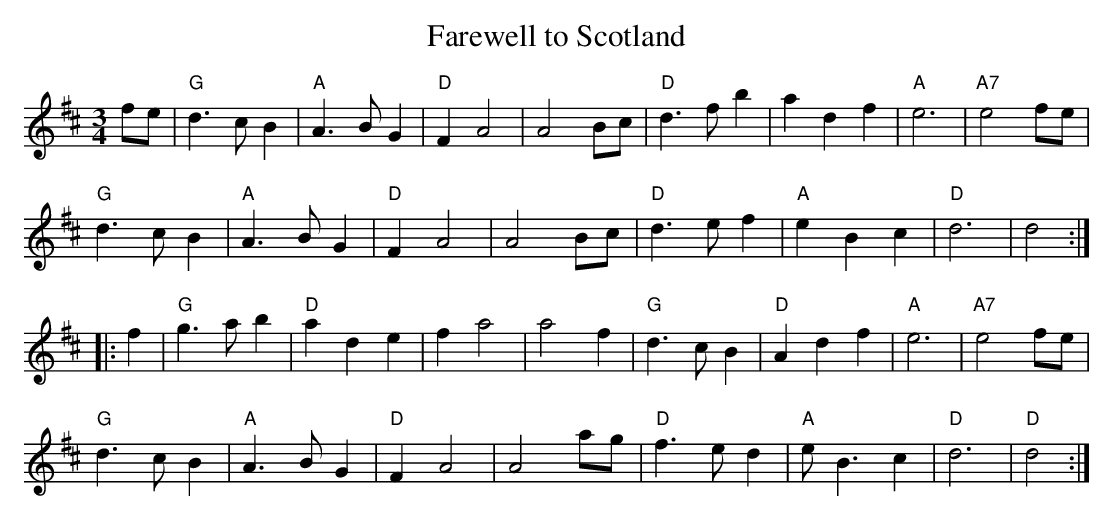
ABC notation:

X:1
T:Farewell to Scotland
M:3/4
L:1/8
K:D
fe | "G"d3 c B2 | "A"A3 B G2 | "D"F2 A4 | A4 Bc | "D"d3 f b2 | a2 d2 f2 | "A"e6 | "A7"e4 fe |
"G"d3 c B2 | "A"A3 B G2 | "D"F2 A4 | A4 Bc | "D"d3 e f2 | "A"e2 B2 c2 | "D"d6 | d4 :|
|: f2 | "G"g3 a b2 | "D"a2 d2 e2 | f2 a4 | a4 f2 | "G"d3 c B2 | "D"A2 d2 f2 | "A"e6 | "A7"e4 fe |
"G"d3 c B2 | "A"A3 B G2 | "D"F2 A4 | A4 ag | "D"f3 e d2 | "A"e B3 c2 | "D"d6 | "D"d4 :|
